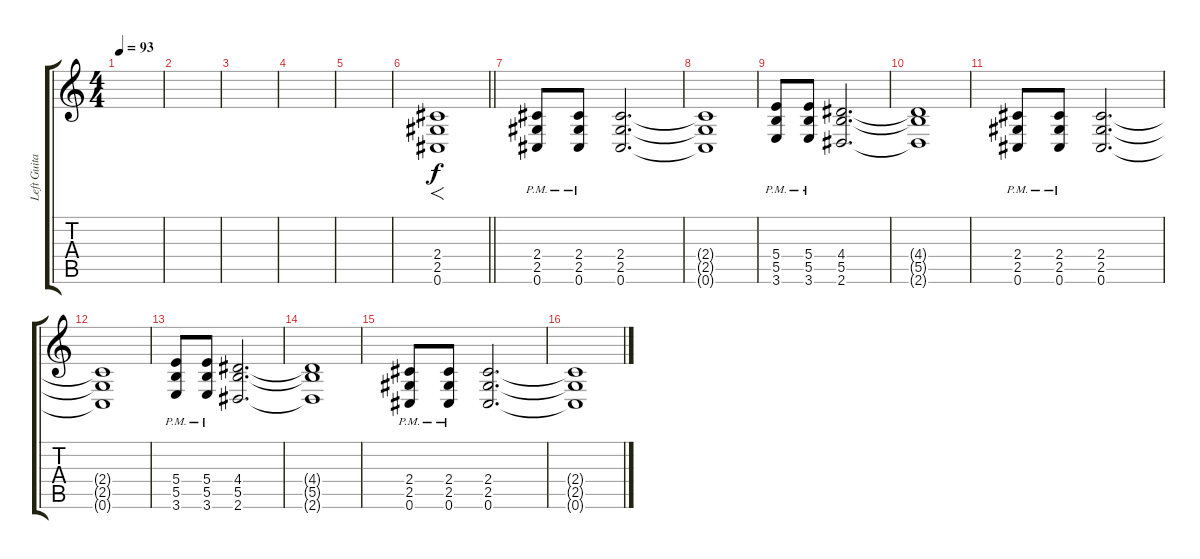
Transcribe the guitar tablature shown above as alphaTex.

\track ("Left Guitar" "Left Guita") {instrument distortionguitar}
\staff {score tabs}
\tuning (Db4 Ab3 E3 B2 Gb2 Db2) {hide}
\ts (4 4)
\tempo 93
\clef g2
\ks c
|
|
|
|
|
\barLineRight lightlight
(2.4 2.5 0.6).1{f} |
(2.4{pm} 2.5{pm} 0.6{pm}).8 (2.4{pm} 2.5{pm} 0.6{pm}).8 (2.4 2.5 0.6).2{d} |
(2.4{t} 2.5{t} 0.6{t}).1 |
(5.4{pm} 5.5{pm} 3.6{pm}).8 (5.4{pm} 5.5{pm} 3.6{pm}).8 (4.4 5.5 2.6).2{d} |
(4.4{t} 5.5{t} 2.6{t}).1 |
(2.4{pm} 2.5{pm} 0.6{pm}).8 (2.4{pm} 2.5{pm} 0.6{pm}).8 (2.4 2.5 0.6).2{d} |
(2.4{t} 2.5{t} 0.6{t}).1 |
(5.4{pm} 5.5{pm} 3.6{pm}).8 (5.4{pm} 5.5{pm} 3.6{pm}).8 (4.4 5.5 2.6).2{d} |
(4.4{t} 5.5{t} 2.6{t}).1 |
(2.4{pm} 2.5{pm} 0.6{pm}).8 (2.4{pm} 2.5{pm} 0.6{pm}).8 (2.4 2.5 0.6).2{d} |
(2.4{t} 2.5{t} 0.6{t}).1
